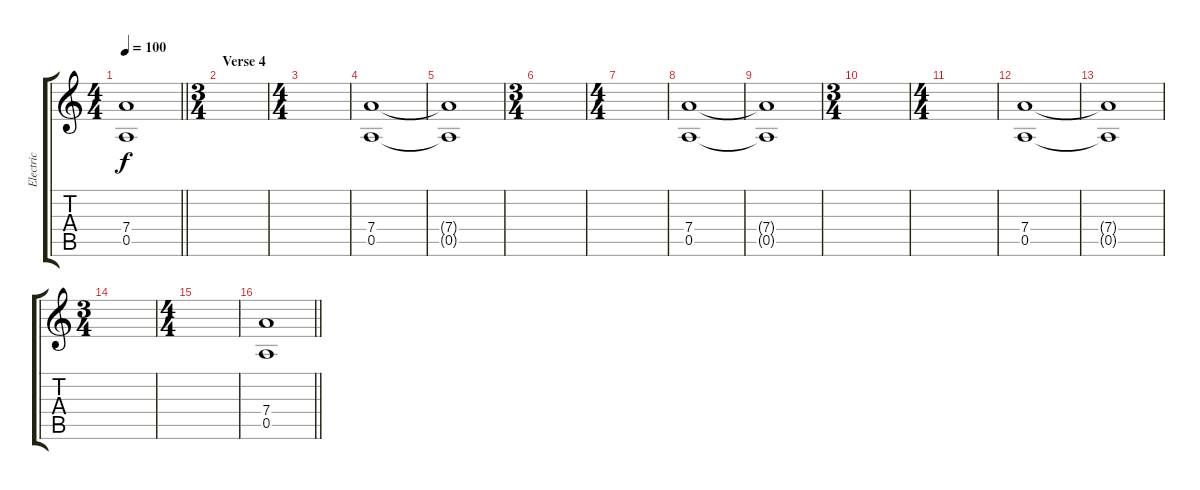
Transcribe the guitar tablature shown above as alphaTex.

\track ("Electric" "Electric") {instrument overdrivenguitar}
\staff {score tabs}
\tuning (E4 B3 G3 D3 A2 E2) {hide}
\ts (4 4)
\tempo 100
\clef g2
\barLineRight lightlight
\ks c
(7.4{t} 0.5{t}).1{dy f} |
\ts (3 4)
\section ("" "Verse 4")
|
\ts (4 4)
|
(7.4 0.5).1 |
(7.4{t} 0.5{t}).1 |
\ts (3 4)
|
\ts (4 4)
|
(7.4 0.5).1 |
(7.4{t} 0.5{t}).1 |
\ts (3 4)
|
\ts (4 4)
|
(7.4 0.5).1 |
(7.4{t} 0.5{t}).1 |
\ts (3 4)
|
\ts (4 4)
|
\barLineRight lightlight
(7.4 0.5).1
